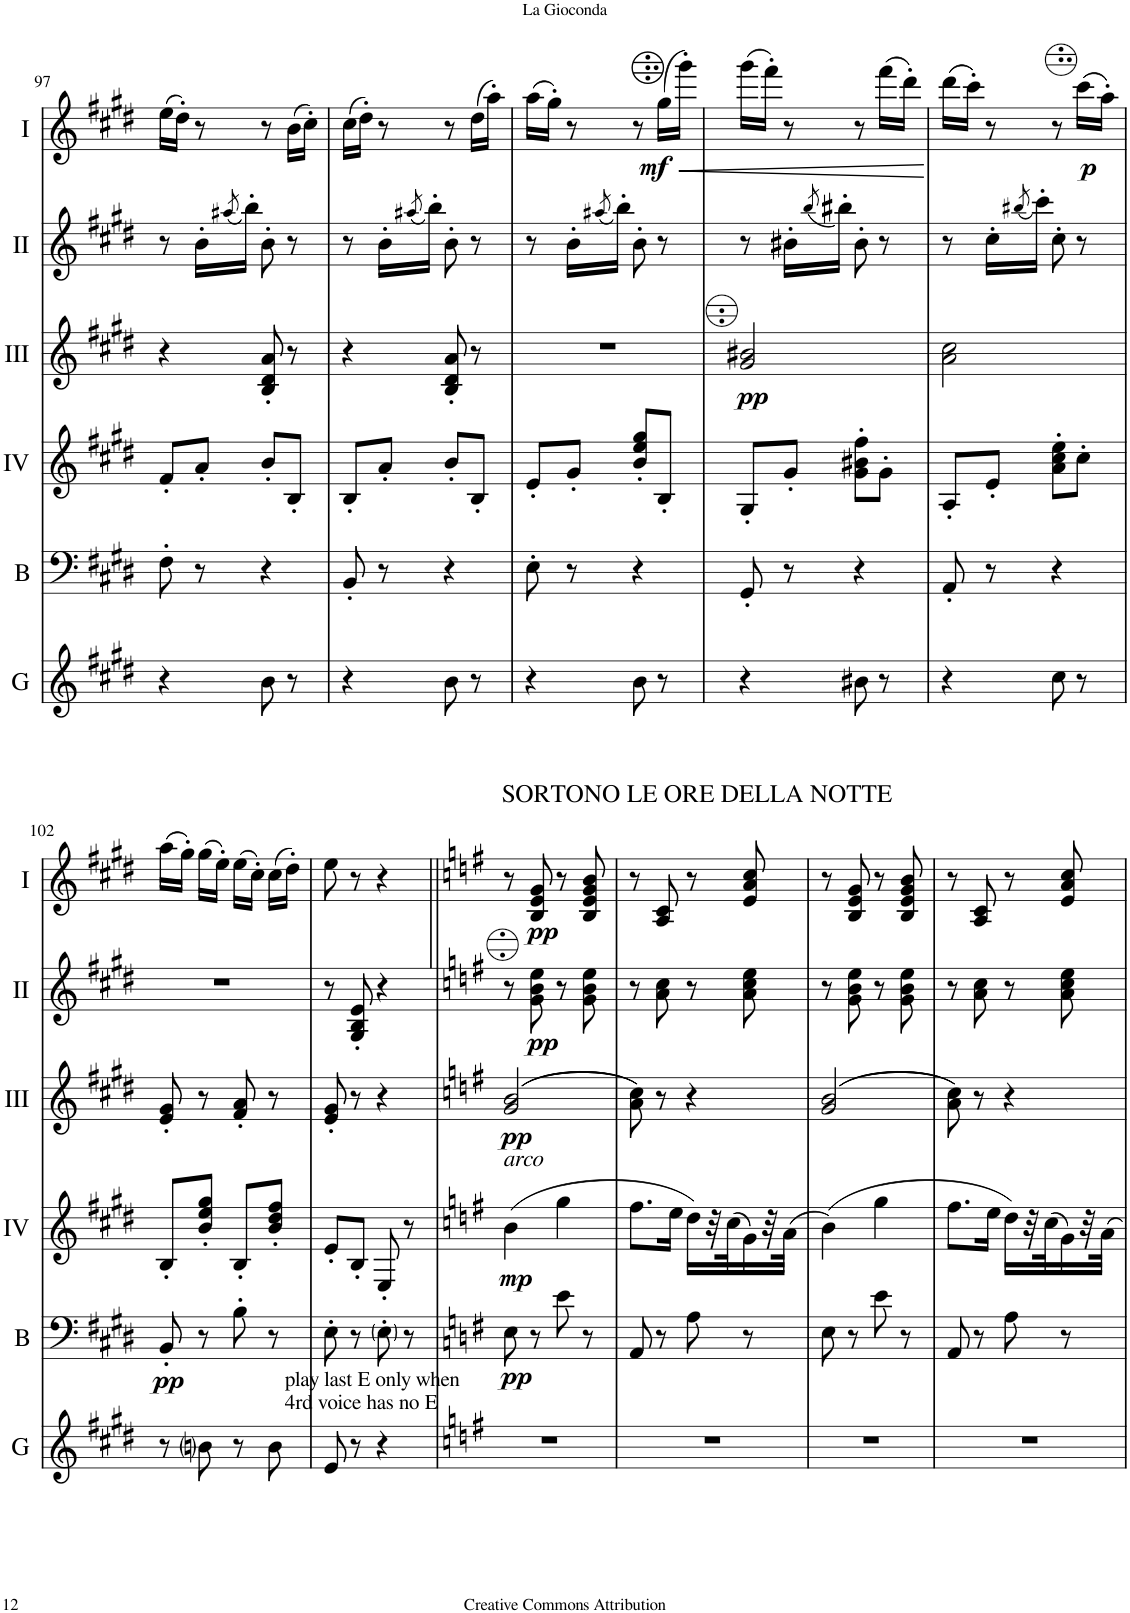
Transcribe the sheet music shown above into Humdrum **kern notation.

**kern	**kern	**dynam	**kern	**dynam	**kern	**dynam	**kern	**dynam	**kern	**dynam
*part6	*part5	*part5	*part4	*part4	*part3	*part3	*part2	*part2	*part1	*part1
*staff6	*staff5	*staff5	*staff4	*staff4	*staff3	*staff3	*staff2	*staff2	*staff1	*staff1
*I"Glock.	*I"Bass	*	*I"Acc. 4	*	*I"Acc. 3	*	*I"Acc. 2	*	*I"Acc. 1	*
*I'G	*I'B	*	*	*	*	*	*	*	*	*
!!LO:PB:g=z
*clefG2	*clefF4	*	*clefG2	*	*clefG2	*	*clefG2	*	*clefG2	*
*Trd-14c-24	*Trd7c12	*	*Trd7c12	*	*	*	*	*	*	*
*k[f#c#g#d#]	*k[f#c#g#d#]	*	*k[f#c#g#d#]	*	*k[f#c#g#d#]	*	*k[f#c#g#d#]	*	*k[f#c#g#d#]	*
*M2/4	*M2/4	*	*M2/4	*	*M2/4	*	*M2/4	*	*M2/4	*
=97	=97	=97	=97	=97	=97	=97	=97	=97	=97	=97
4r	8F#'\	.	8f#'/L	.	4r	.	8r	.	(16ee\LL	.
.	.	.	.	.	.	.	.	.	16dd#'\JJ)	.
.	8r	.	8a'/J	.	.	.	16b'\LL	.	8r	.
.	.	.	.	.	.	.	(8qaa#X/	.	.	.
.	.	.	.	.	.	.	16bb'\JJ)	.	.	.
8b\	4r	.	8b'/L	.	8B/' 8d#/' 8a/'	.	8b'\	.	8r	.
8r	.	.	8B'/J	.	8r	.	8r	.	(16b\LL	.
.	.	.	.	.	.	.	.	.	16cc#'\JJ)	.
=98	=98	=98	=98	=98	=98	=98	=98	=98	=98	=98
4r	8BB'/	.	8B'/L	.	4r	.	8r	.	(16cc#\LL	.
.	.	.	.	.	.	.	.	.	16dd#'\JJ)	.
.	8r	.	8a'/J	.	.	.	16b'\LL	.	8r	.
.	.	.	.	.	.	.	(8qaa#X/	.	.	.
.	.	.	.	.	.	.	16bb'\JJ)	.	.	.
8b\	4r	.	8b'/L	.	8B/' 8d#/' 8a/'	.	8b'\	.	8r	.
8r	.	.	8B'/J	.	8r	.	8r	.	(16dd#\LL	.
.	.	.	.	.	.	.	.	.	16aa'\JJ)	.
=99	=99	=99	=99	=99	=99	=99	=99	=99	=99	=99
4r	8E'\	.	8e'/L	.	2r	.	8r	.	(16aa\LL	.
.	.	.	.	.	.	.	.	.	16gg#'\JJ)	.
.	8r	.	8g#'/J	.	.	.	16b'\LL	.	8r	.
.	.	.	.	.	.	.	(8qaa#X/	.	.	.
.	.	.	.	.	.	.	16bb'\JJ)	.	.	.
8b\	4r	.	8b/' 8ee/' 8gg#/'L	.	.	.	8b'\	.	8r	.
!	!	!	!	!	!	!	!	!	!	!LO:DY:b
8r	.	.	8B'/J	.	.	.	8r	.	(16gg#\LL	mf
!	!	!	!	!	!	!	!	!	!	!LO:HP:b
.	.	.	.	.	.	.	.	.	16ggg#'\JJ)	<
=100	=100	=100	=100	=100	=100	=100	=100	=100	=100	=100
!	!	!	!	!	!	!LO:DY:b	!	!	!	!
4r	8GG#'/	.	8G#'/L	.	2G#/ 2B#X/	pp	8r	.	(16ggg#\LL	.
.	.	.	.	.	.	.	.	.	16fff#'\JJ)	.
.	8r	.	8g#'/J	.	.	.	16b#X'\LL	.	8r	.
.	.	.	.	.	.	.	(8qbb/	.	.	.
.	.	.	.	.	.	.	16bb#X'\JJ)	.	.	.
8b#X\	4r	.	8g#\' 8b#X\' 8ff#\'L	.	.	.	8b#'\	.	8r	.
8r	.	.	8g#'\J	.	.	.	8r	.	(16fff#\LL	.
.	.	.	.	.	.	.	.	.	16ddd#'\JJ)	.
.	.	.	.	.	.	.	.	.	.	[
=101	=101	=101	=101	=101	=101	=101	=101	=101	=101	=101
4r	8AA'/	.	8A'/L	.	2A\ 2c#\	.	8r	.	(16ddd#\LL	.
.	.	.	.	.	.	.	.	.	16ccc#'\JJ)	.
.	8r	.	8e'/J	.	.	.	16cc#'\LL	.	8r	.
.	.	.	.	.	.	.	(8qbb#X/	.	.	.
.	.	.	.	.	.	.	16ccc#'\JJ)	.	.	.
8cc#\	4r	.	8a\' 8cc#\' 8ee\'L	.	.	.	8cc#'\	.	8r	.
!	!	!	!	!	!	!	!	!	!	!LO:DY:b
8r	.	.	8cc#'\J	.	.	.	8r	.	(16ccc#\LL	p
.	.	.	.	.	.	.	.	.	16aa'\JJ)	.
!!LO:LB:g=z
=102	=102	=102	=102	=102	=102	=102	=102	=102	=102	=102
!	!	!LO:DY:b	!	!	!	!	!	!	!	!
8r	8BB'/	pp	8B'/L	.	8E/' 8G#/'	.	2r	.	(16aa\LL	.
.	.	.	.	.	.	.	.	.	16gg#'\JJ)	.
8bni\	8r	.	8b/' 8ee/' 8gg#/'J	.	8r	.	.	.	(16gg#\LL	.
.	.	.	.	.	.	.	.	.	16ee'\JJ)	.
8r	8B'\	.	8B'/L	.	8F#/' 8A/'	.	.	.	(16ee\LL	.
.	.	.	.	.	.	.	.	.	16cc#'\JJ)	.
8b\	8r	.	8b/' 8dd#/' 8ff#/'J	.	8r	.	.	.	(16cc#\LL	.
.	.	.	.	.	.	.	.	.	16dd#'\JJ)	.
=103	=103	=103	=103	=103	=103	=103	=103	=103	=103	=103
8e/	8E'\	.	8e'/L	.	8E/' 8G#/'	.	8r	.	8ee\	.
8r	8r	.	8B'/J	.	8r	.	8G#/' 8B/' 8e/'	.	8r	.
!	!LO:TX:b:t=play last E only when	!	!	!	!	!	!	!	!	!
!	!LO:TX:b:t=4rd voice has no E	!	!	!	!	!	!	!	!	!
4r	8E'\	.	8E'/	.	4r	.	4r	.	4r	.
.	8r	.	8r	.	.	.	.	.	.	.
=104||	=104||	=104||	=104||	=104||	=104||	=104||	=104||	=104||	=104||	=104||
*k[f#]	*k[f#]	*	*k[f#]	*	*k[f#]	*	*k[f#]	*	*k[f#]	*
!	!	!	!	!	!	!	!	!	!LO:TX:a:t=SORTONO LE ORE DELLA NOTTE	!
!	!	!	!LO:TX:a:i:t=arco	!	!	!	!	!	!	!
!	!	!LO:DY:b	!	!LO:DY:b	!	!LO:DY:b	!	!	!	!
2r	8E\	pp	(4b\	mp	((2G/ 2B/	pp	8r	.	8r	.
!	!	!	!	!	!	!	!	!LO:DY:b	!	!LO:DY:b
.	8r	.	.	.	.	.	8G\ 8B\ 8e\	pp	8B/ 8e/ 8g/	pp
.	8e\	.	4gg\	.	.	.	8r	.	8r	.
.	8r	.	.	.	.	.	8G\ 8B\ 8e\	.	8B/ 8e/ 8g/ 8b/	.
=105	=105	=105	=105	=105	=105	=105	=105	=105	=105	=105
2r	8AA/	.	8.ff#\L	.	8A\ 8c\))	.	8r	.	8r	.
.	8r	.	.	.	8r	.	8A\ 8c\	.	8A/ 8c/	.
.	.	.	16ee\Jk	.	.	.	.	.	.	.
.	8A\	.	16dd\LL)	.	4r	.	8r	.	8r	.
.	.	.	32r	.	.	.	.	.	.	.
.	.	.	(32cc\J	.	.	.	.	.	.	.
.	8r	.	16g\)	.	.	.	8A\ 8c\ 8e\	.	8e/ 8a/ 8cc/	.
.	.	.	32r	.	.	.	.	.	.	.
.	.	.	(32a\JJJ	.	.	.	.	.	.	.
=106	=106	=106	=106	=106	=106	=106	=106	=106	=106	=106
2r	8E\	.	(4b\)	.	((2G/ 2B/	.	8r	.	8r	.
.	8r	.	.	.	.	.	8G\ 8B\ 8e\	.	8B/ 8e/ 8g/	.
.	8e\	.	4gg\	.	.	.	8r	.	8r	.
.	8r	.	.	.	.	.	8G\ 8B\ 8e\	.	8B/ 8e/ 8g/ 8b/	.
=107	=107	=107	=107	=107	=107	=107	=107	=107	=107	=107
2r	8AA/	.	8.ff#\L	.	8A\ 8c\))	.	8r	.	8r	.
.	8r	.	.	.	8r	.	8A\ 8c\	.	8A/ 8c/	.
.	.	.	16ee\Jk	.	.	.	.	.	.	.
.	8A\	.	16dd\LL)	.	4r	.	8r	.	8r	.
.	.	.	32r	.	.	.	.	.	.	.
.	.	.	(32cc\J	.	.	.	.	.	.	.
.	8r	.	16g\)	.	.	.	8A\ 8c\ 8e\	.	8e/ 8a/ 8cc/	.
.	.	.	32r	.	.	.	.	.	.	.
.	.	.	32a\JJJ	.	.	.	.	.	.	.
=	=	=	=	=	=	=	=	=	=	=
*-	*-	*-	*-	*-	*-	*-	*-	*-	*-	*-
